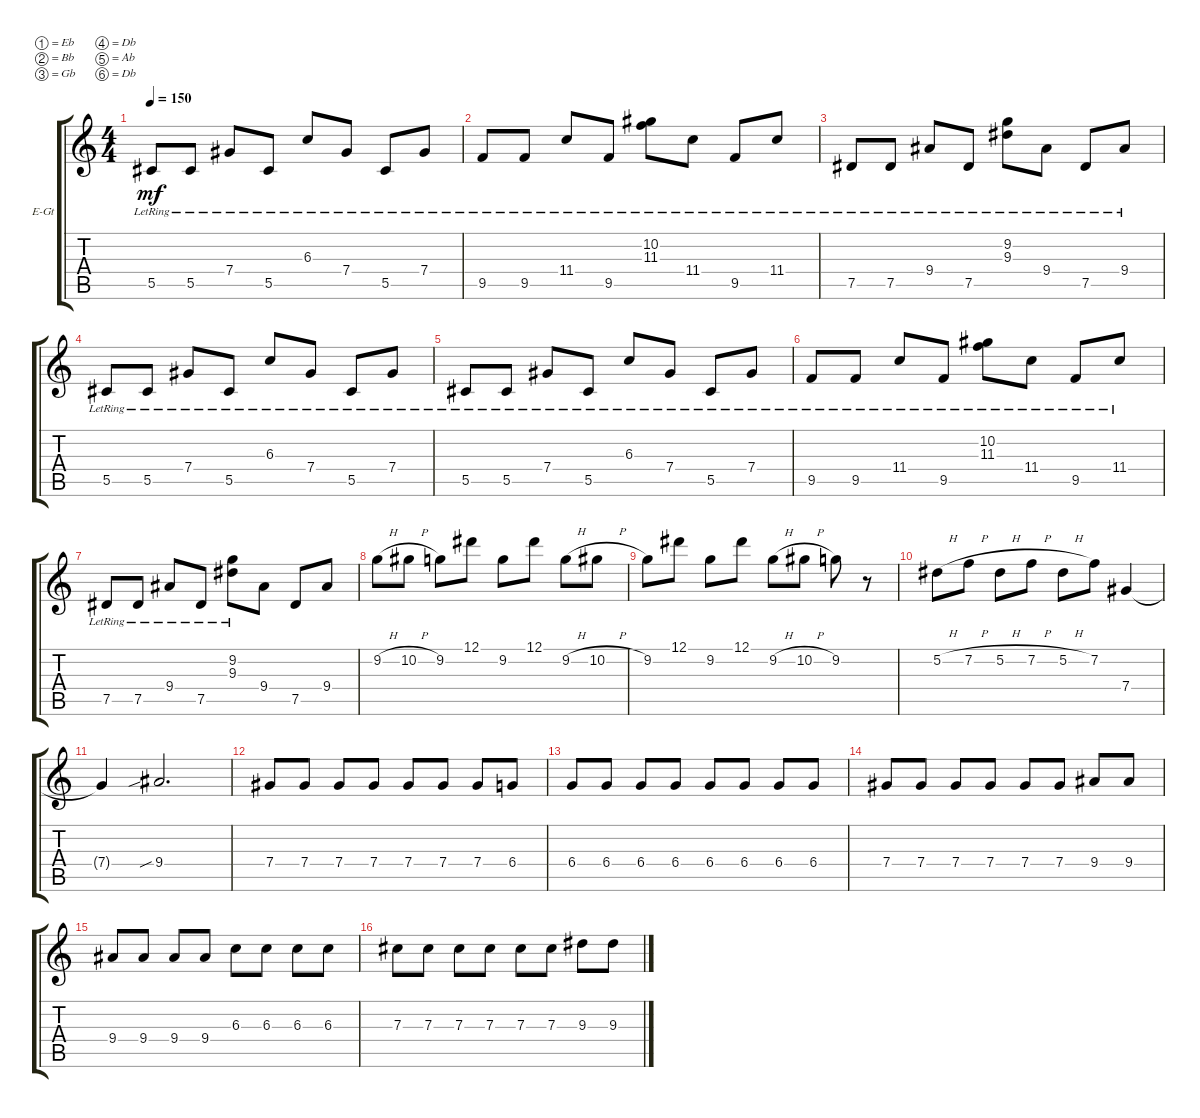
\defaultSystemsLayout 4
\bracketExtendMode groupsimilarinstruments
\firstSystemTrackNameOrientation horizontal
\otherSystemsTrackNameOrientation horizontal
\track ("Justin deBlieck (Lead)" "E-Gt") {instrument distortionguitar}
\staff {score tabs}
\tuning (Eb4 Bb3 Gb3 Db3 Ab2 Db2)
\ts (4 4)
\tempo 150
\clef g2
\ks c
5.5{lr}.8{dy mf} 5.5{lr}.8 7.4{lr}.8 5.5{lr}.8 6.3{lr}.8 7.4{lr}.8 5.5{lr}.8 7.4{lr}.8 |
9.5{lr}.8 9.5{lr}.8 11.4{lr}.8 9.5{lr}.8 (11.3{lr} 10.2{lr}).8 11.4{lr}.8 9.5{lr}.8 11.4{lr}.8 |
7.5{lr}.8 7.5{lr}.8 9.4{lr}.8 7.5{lr}.8 (9.3{lr} 9.2{lr}).8 9.4{lr}.8 7.5{lr}.8 9.4{lr}.8 |
5.5{lr}.8 5.5{lr}.8 7.4{lr}.8 5.5{lr}.8 6.3{lr}.8 7.4{lr}.8 5.5{lr}.8 7.4{lr}.8 |
5.5{lr}.8 5.5{lr}.8 7.4{lr}.8 5.5{lr}.8 6.3{lr}.8 7.4{lr}.8 5.5{lr}.8 7.4{lr}.8 |
9.5{lr}.8 9.5{lr}.8 11.4{lr}.8 9.5{lr}.8 (11.3{lr} 10.2{lr}).8 11.4{lr}.8 9.5{lr}.8 11.4{lr}.8 |
7.5{lr}.8 7.5{lr}.8 9.4{lr}.8 7.5{lr}.8 (9.3{lr} 9.2{lr}).8 9.4.8 7.5.8 9.4.8 |
9.2{h}.8 10.2{h}.8 9.2.8 12.1.8 9.2.8 12.1.8 9.2{h}.8 10.2{h}.8 |
9.2.8 12.1.8 9.2.8 12.1.8 9.2{h}.8 10.2{h}.8 9.2.8 r.8 |
5.2{h}.8 7.2{h}.8 5.2{h}.8 7.2{h}.8 5.2{h}.8 7.2.8 7.4.4 |
7.4{t}.4 9.4{sib}.2{d} |
7.4.8 7.4.8 7.4.8 7.4.8 7.4.8 7.4.8 7.4.8 6.4.8 |
6.4.8 6.4.8 6.4.8 6.4.8 6.4.8 6.4.8 6.4.8 6.4.8 |
7.4.8 7.4.8 7.4.8 7.4.8 7.4.8 7.4.8 9.4.8 9.4.8 |
9.4.8 9.4.8 9.4.8 9.4.8 6.3.8 6.3.8 6.3.8 6.3.8 |
7.3.8 7.3.8 7.3.8 7.3.8 7.3.8 7.3.8 9.3.8 9.3.8
